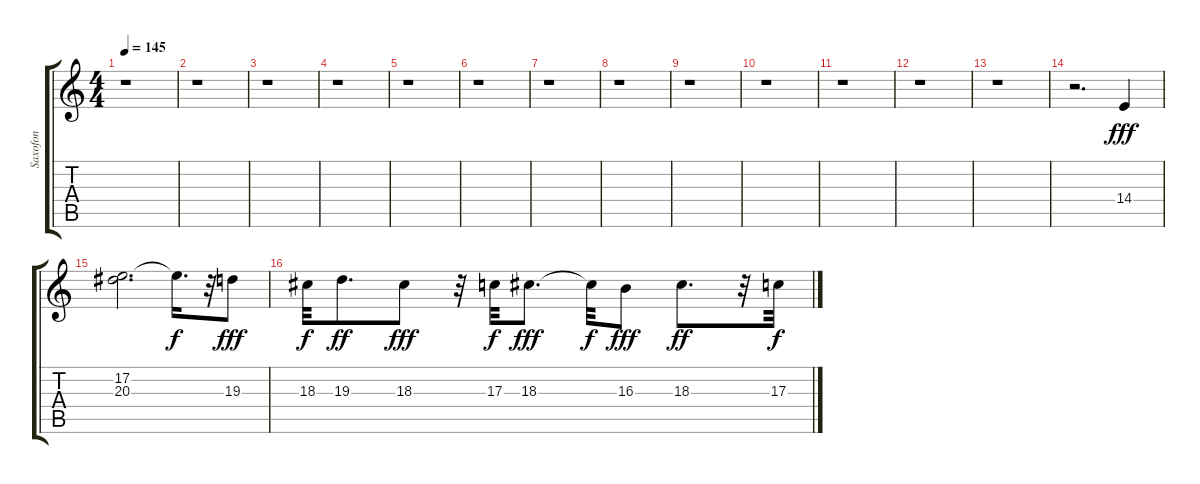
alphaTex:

\track ("Saxofon" "Saxofon") {instrument tenorsax}
\staff {score tabs}
\tuning (E4 B3 G3 D3 A2 E2) {hide}
\ts (4 4)
\tempo 145
\clef g2
\ks c
r.1{dy fff} |
r.1 |
r.1 |
r.1 |
r.1 |
r.1 |
r.1 |
r.1 |
r.1 |
r.1 |
r.1 |
r.1 |
r.1 |
r.2{d} 14.4.4 |
(17.2 20.3).2{d} 17.2{t}.16{d dy f} r.32 19.3.8{dy fff} |
18.3.32{dy f} 19.3.8{d dy ff} 18.3.8{dy fff} r.32 17.3.32{dy f} 18.3.8{d dy fff} 18.3{t}.32{dy f} 16.3.8{dy fff} 18.3.8{d dy ff} r.32 17.3.32{dy f}
